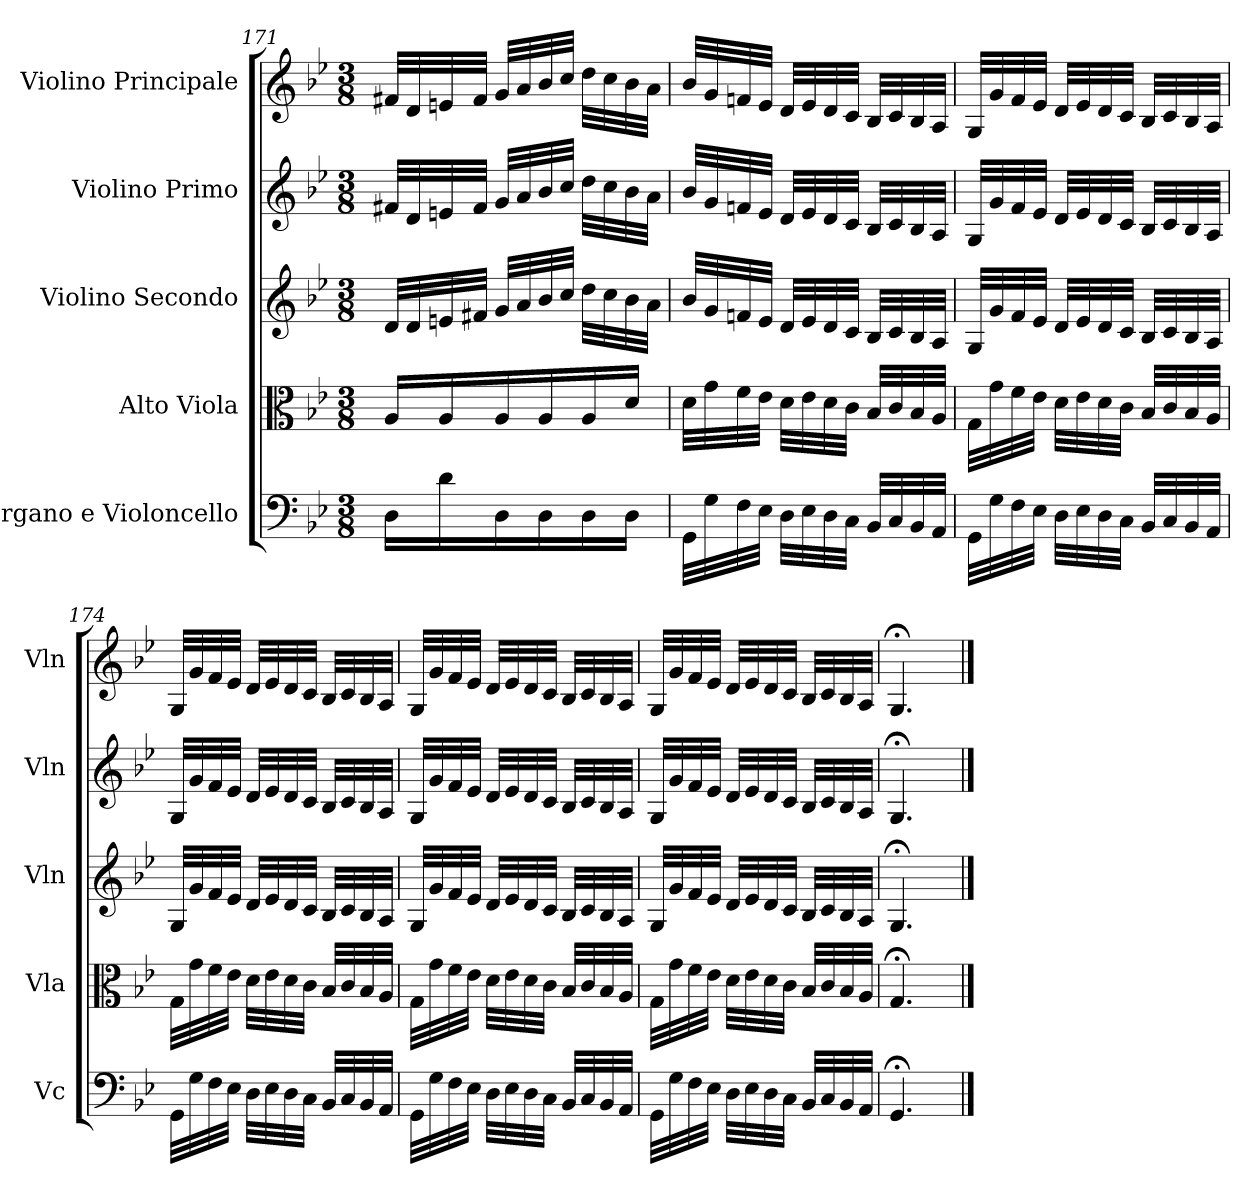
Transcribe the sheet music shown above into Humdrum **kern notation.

**kern	**kern	**kern	**kern	**kern
*part5	*part4	*part3	*part2	*part1
*staff5	*staff4	*staff3	*staff2	*staff1
*I"Organo e Violoncello	*I"Alto Viola	*I"Violino Secondo	*I"Violino Primo	*I"Violino Principale
*I'Vc	*I'Vla	*I'Vln	*I'Vln	*I'Vln
*clefF4	*clefC3	*clefG2	*clefG2	*clefG2
*k[b-e-]	*k[b-e-]	*k[b-e-]	*k[b-e-]	*k[b-e-]
*M3/8	*M3/8	*M3/8	*M3/8	*M3/8
=171	=171	=171	=171	=171
16D\LL	16A/LL	32d/LLL	32f#/LLL	32f#/LLL
.	.	32d/	32d/	32d/
16d\	16A/	32en/	32en/	32en/
.	.	32f#/JJJ	32f#/JJJ	32f#/JJJ
16D\	16A/	32g/LLL	32g/LLL	32g/LLL
.	.	32a/	32a/	32a/
16D\	16A/	32b-/	32b-/	32b-/
.	.	32cc/JJJ	32cc/JJJ	32cc/JJJ
16D\	16A/	32dd\LLL	32dd\LLL	32dd\LLL
.	.	32cc\	32cc\	32cc\
16D\JJ	16d/JJ	32b-\	32b-\	32b-\
.	.	32a\JJJ	32a\JJJ	32a\JJJ
=172	=172	=172	=172	=172
32GG\LLL	32d\LLL	32b-/LLL	32b-/LLL	32b-/LLL
32G\	32g\	32g/	32g/	32g/
32F\	32f\	32fn/	32fn/	32fn/
32E-\JJJ	32e-\JJJ	32e-/JJJ	32e-/JJJ	32e-/JJJ
32D\LLL	32d\LLL	32d/LLL	32d/LLL	32d/LLL
32E-\	32e-\	32e-/	32e-/	32e-/
32D\	32d\	32d/	32d/	32d/
32C\JJJ	32c\JJJ	32c/JJJ	32c/JJJ	32c/JJJ
32BB-/LLL	32B-/LLL	32B-/LLL	32B-/LLL	32B-/LLL
32C/	32c/	32c/	32c/	32c/
32BB-/	32B-/	32B-/	32B-/	32B-/
32AA/JJJ	32A/JJJ	32A/JJJ	32A/JJJ	32A/JJJ
=173	=173	=173	=173	=173
32GG\LLL	32G\LLL	32G/LLL	32G/LLL	32G/LLL
32G\	32g\	32g/	32g/	32g/
32F\	32f\	32f/	32f/	32f/
32E-\JJJ	32e-\JJJ	32e-/JJJ	32e-/JJJ	32e-/JJJ
32D\LLL	32d\LLL	32d/LLL	32d/LLL	32d/LLL
32E-\	32e-\	32e-/	32e-/	32e-/
32D\	32d\	32d/	32d/	32d/
32C\JJJ	32c\JJJ	32c/JJJ	32c/JJJ	32c/JJJ
32BB-/LLL	32B-/LLL	32B-/LLL	32B-/LLL	32B-/LLL
32C/	32c/	32c/	32c/	32c/
32BB-/	32B-/	32B-/	32B-/	32B-/
32AA/JJJ	32A/JJJ	32A/JJJ	32A/JJJ	32A/JJJ
=174	=174	=174	=174	=174
32GG\LLL	32G\LLL	32G/LLL	32G/LLL	32G/LLL
32G\	32g\	32g/	32g/	32g/
32F\	32f\	32f/	32f/	32f/
32E-\JJJ	32e-\JJJ	32e-/JJJ	32e-/JJJ	32e-/JJJ
32D\LLL	32d\LLL	32d/LLL	32d/LLL	32d/LLL
32E-\	32e-\	32e-/	32e-/	32e-/
32D\	32d\	32d/	32d/	32d/
32C\JJJ	32c\JJJ	32c/JJJ	32c/JJJ	32c/JJJ
32BB-/LLL	32B-/LLL	32B-/LLL	32B-/LLL	32B-/LLL
32C/	32c/	32c/	32c/	32c/
32BB-/	32B-/	32B-/	32B-/	32B-/
32AA/JJJ	32A/JJJ	32A/JJJ	32A/JJJ	32A/JJJ
=175	=175	=175	=175	=175
32GG\LLL	32G\LLL	32G/LLL	32G/LLL	32G/LLL
32G\	32g\	32g/	32g/	32g/
32F\	32f\	32f/	32f/	32f/
32E-\JJJ	32e-\JJJ	32e-/JJJ	32e-/JJJ	32e-/JJJ
32D\LLL	32d\LLL	32d/LLL	32d/LLL	32d/LLL
32E-\	32e-\	32e-/	32e-/	32e-/
32D\	32d\	32d/	32d/	32d/
32C\JJJ	32c\JJJ	32c/JJJ	32c/JJJ	32c/JJJ
32BB-/LLL	32B-/LLL	32B-/LLL	32B-/LLL	32B-/LLL
32C/	32c/	32c/	32c/	32c/
32BB-/	32B-/	32B-/	32B-/	32B-/
32AA/JJJ	32A/JJJ	32A/JJJ	32A/JJJ	32A/JJJ
=176	=176	=176	=176	=176
32GG\LLL	32G\LLL	32G/LLL	32G/LLL	32G/LLL
32G\	32g\	32g/	32g/	32g/
32F\	32f\	32f/	32f/	32f/
32E-\JJJ	32e-\JJJ	32e-/JJJ	32e-/JJJ	32e-/JJJ
32D\LLL	32d\LLL	32d/LLL	32d/LLL	32d/LLL
32E-\	32e-\	32e-/	32e-/	32e-/
32D\	32d\	32d/	32d/	32d/
32C\JJJ	32c\JJJ	32c/JJJ	32c/JJJ	32c/JJJ
32BB-/LLL	32B-/LLL	32B-/LLL	32B-/LLL	32B-/LLL
32C/	32c/	32c/	32c/	32c/
32BB-/	32B-/	32B-/	32B-/	32B-/
32AA/JJJ	32A/JJJ	32A/JJJ	32A/JJJ	32A/JJJ
=177	=177	=177	=177	=177
4.GG;</	4.G;</	4.G;</	4.G;</	4.G;</
==	==	==	==	==
*-	*-	*-	*-	*-
